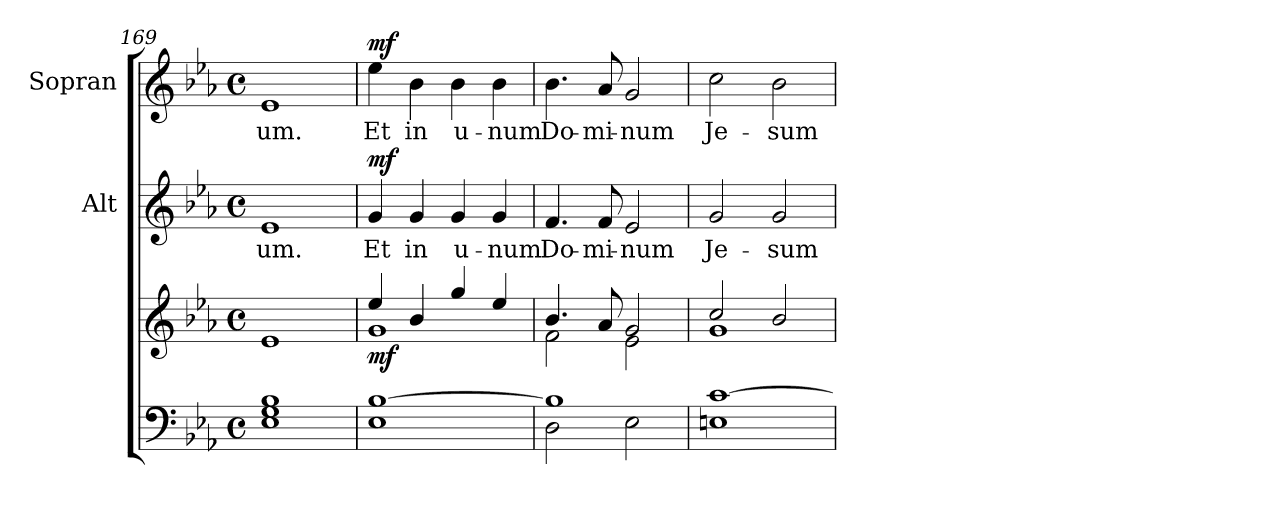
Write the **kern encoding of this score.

**kern	**kern	**dynam	**kern	**text	**dynam	**kern	**text	**dynam
*part3	*part3	*part3	*part2	*part2	*part2	*part1	*part1	*part1
*staff4	*staff3	*staff3/4	*staff2	*staff2	*staff2	*staff1	*staff1	*staff1
*	*	*	*I"Alt	*	*	*I"Sopran	*	*
*	*	*	*I'A.	*	*	*I'S.	*	*
*clefF4	*clefG2	*	*clefG2	*	*	*clefG2	*	*
*k[b-e-a-]	*k[b-e-a-]	*	*k[b-e-a-]	*	*	*k[b-e-a-]	*	*
*E-:	*E-:	*	*E-:	*	*	*E-:	*	*
*M4/4	*M4/4	*	*M4/4	*	*	*M4/4	*	*
*met(c)	*met(c)	*	*met(c)	*	*	*met(c)	*	*
=169	=169	=169	=169	=169	=169	=169	=169	=169
*^	*	*	*	*	*	*	*	*
!	!	!	!	!	!LO:LY:b	!	!	!LO:LY:b	!
1G 1B-	1E-	1e-	.	1e-	-um.	.	1e-	-um.	.
=170	=170	=170	=170	=170	=170	=170	=170	=170	=170
*	*	*^	*	*	*	*	*	*	*
!	!	!	!	!LO:DY:b	!	!LO:LY:b	!LO:DY:a	!	!LO:LY:b	!LO:DY:a
[>1B-	1E-	4ee-/	1g	mf	4g/	Et	mf	4ee-\	Et	mf
!	!	!	!	!	!	!LO:LY:b	!	!	!LO:LY:b	!
.	.	4b-/	.	.	4g/	in	.	4b-\	in	.
!	!	!	!	!	!	!LO:LY:b	!	!	!LO:LY:b	!
.	.	4gg/	.	.	4g/	u-	.	4b-\	u-	.
!	!	!	!	!	!	!LO:LY:b	!	!	!LO:LY:b	!
.	.	4ee-/	.	.	4g/	-num	.	4b-\	-num	.
=171	=171	=171	=171	=171	=171	=171	=171	=171	=171	=171
!	!	!	!	!	!	!LO:LY:b	!	!	!LO:LY:b	!
1B-]	2D\	4.b-/	2f\	.	4.f/	Do-	.	4.b-\	Do-	.
!	!	!	!	!	!	!LO:LY:b	!	!	!LO:LY:b	!
.	.	8a-/	.	.	8f/	-mi-	.	8a-/	-mi-	.
!	!	!	!	!	!	!LO:LY:b	!	!	!LO:LY:b	!
.	2E-\	2g/	2e-\	.	2e-/	-num	.	2g/	-num	.
=172	=172	=172	=172	=172	=172	=172	=172	=172	=172	=172
!	!	!	!	!	!	!LO:LY:b	!	!	!LO:LY:b	!
[>1c	1En	2cc/	1g	.	2g/	Je-	.	2cc\	Je-	.
!	!	!	!	!	!	!LO:LY:b	!	!	!LO:LY:b	!
.	.	2b-/	.	.	2g/	-sum	.	2b-\	-sum	.
*v	*v	*	*	*	*	*	*	*	*	*
*	*v	*v	*	*	*	*	*	*	*
=	=	=	=	=	=	=	=	=
*-	*-	*-	*-	*-	*-	*-	*-	*-
